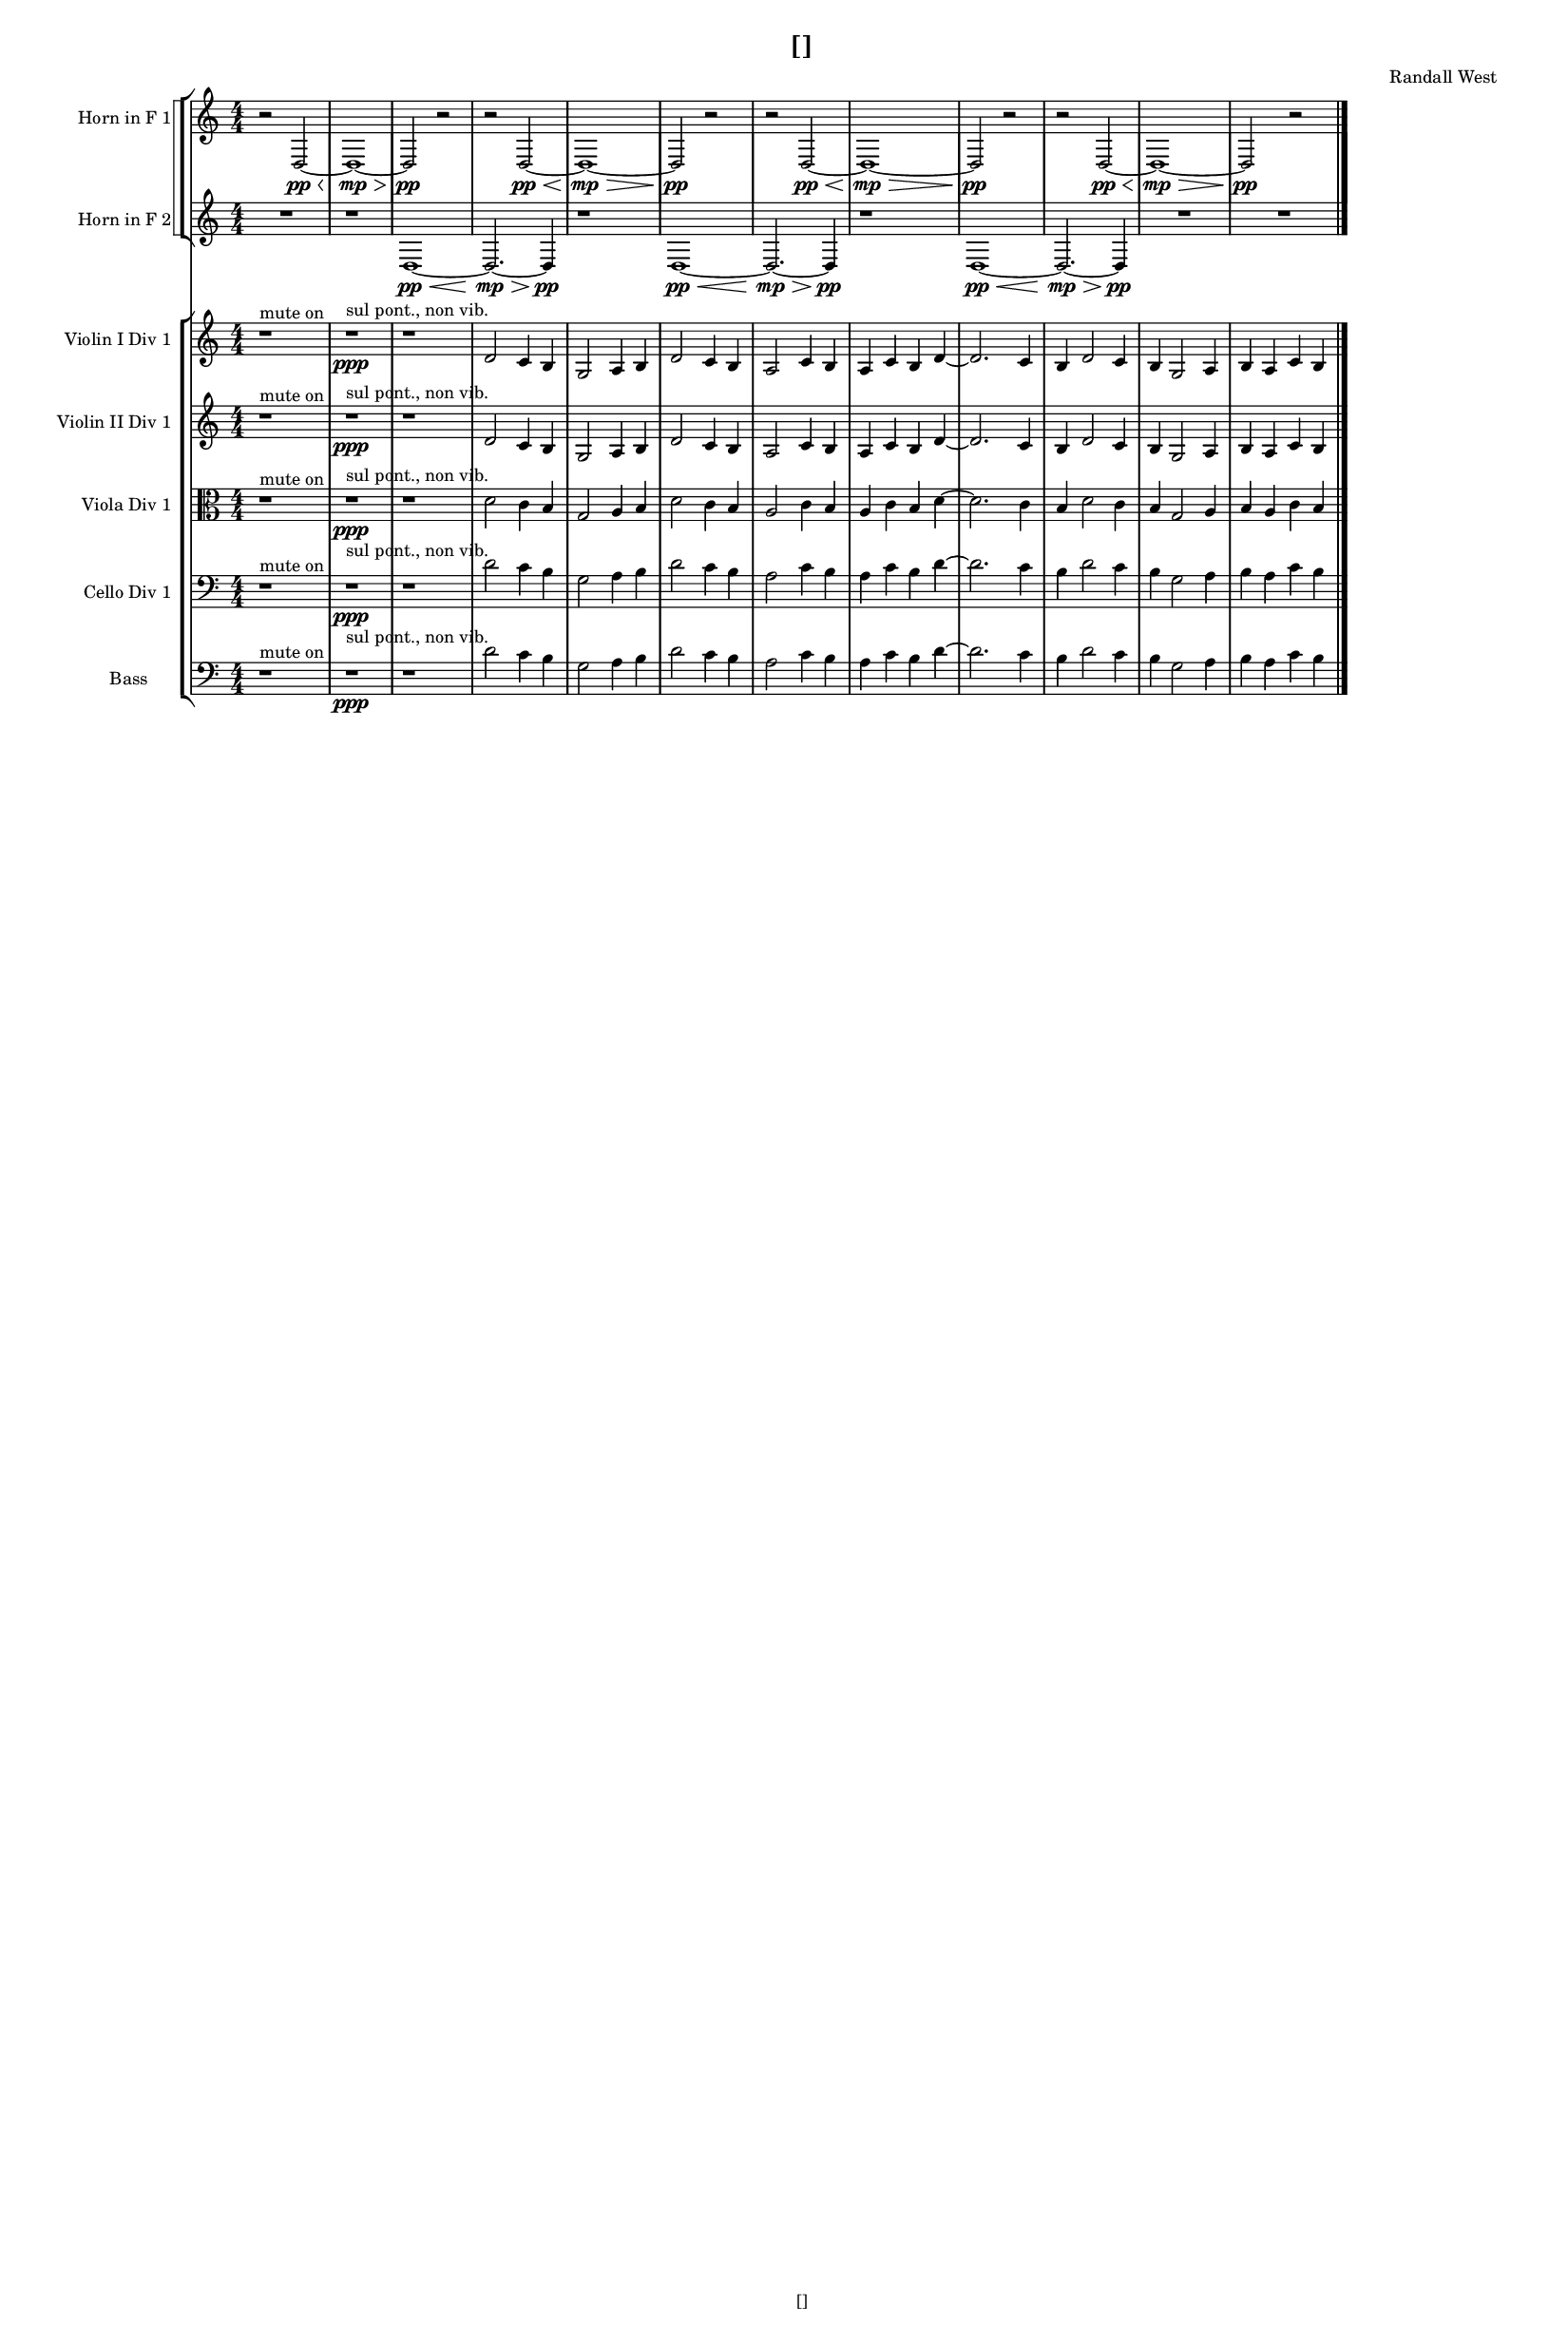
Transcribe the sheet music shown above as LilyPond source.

% 2016-09-03 12:16

\version "2.18.2"
\language "english"

#(set-global-staff-size 16)

\header {
    composer = \markup { "Randall West" }
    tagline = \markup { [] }
    title = \markup { [] }
}

\layout {
    \context {
        \Staff \RemoveEmptyStaves
        \override VerticalAxisGroup.remove-first = ##t
    }
    \context {
        \RhythmicStaff \RemoveEmptyStaves
        \override VerticalAxisGroup.remove-first = ##t
    }
    \context {
        \Staff \RemoveEmptyStaves
        \override VerticalAxisGroup.remove-first = ##t
    }
    \context {
        \RhythmicStaff \RemoveEmptyStaves
        \override VerticalAxisGroup.remove-first = ##t
    }
}

\paper {
    bottom-margin = 0.5\in
    left-margin = 0.75\in
    paper-height = 17\in
    paper-width = 11\in
    right-margin = 0.5\in
    system-separator-markup = \slashSeparator
    system-system-spacing = #'((basic-distance . 0) (minimum-distance . 0) (padding . 20) (stretchability . 0))
    top-margin = 0.5\in
}

\score {
    \new Score <<
        \new StaffGroup <<
            \new StaffGroup \with {
                systemStartDelimiter = #'SystemStartSquare
            } <<
                \new Staff {
                    \set Staff.instrumentName = \markup { "Flute 1" }
                    \set Staff.shortInstrumentName = \markup { Fl.1 }
                    {
                        \numericTimeSignature
                        \time 4/4
                        \bar "||"
                        \accidentalStyle modern-cautionary
                        R1 * 12
                    }
                }
                \new Staff {
                    \set Staff.instrumentName = \markup { "Flute 2" }
                    \set Staff.shortInstrumentName = \markup { Fl.2 }
                    {
                        \numericTimeSignature
                        \time 4/4
                        \bar "||"
                        \accidentalStyle modern-cautionary
                        R1 * 12
                    }
                }
                \new Staff {
                    \set Staff.instrumentName = \markup { "Flute 3" }
                    \set Staff.shortInstrumentName = \markup { Fl.3 }
                    {
                        \numericTimeSignature
                        \time 4/4
                        \bar "||"
                        \accidentalStyle modern-cautionary
                        R1 * 12
                    }
                }
            >>
            \new StaffGroup \with {
                systemStartDelimiter = #'SystemStartSquare
            } <<
                \new Staff {
                    \set Staff.instrumentName = \markup { "Oboe 1" }
                    \set Staff.shortInstrumentName = \markup { Ob.1 }
                    {
                        \numericTimeSignature
                        \time 4/4
                        \bar "||"
                        \accidentalStyle modern-cautionary
                        R1 * 12
                    }
                }
                \new Staff {
                    \set Staff.instrumentName = \markup { "Oboe 2" }
                    \set Staff.shortInstrumentName = \markup { Ob.2 }
                    {
                        \numericTimeSignature
                        \time 4/4
                        \bar "||"
                        \accidentalStyle modern-cautionary
                        R1 * 12
                    }
                }
            >>
            \new StaffGroup \with {
                systemStartDelimiter = #'SystemStartSquare
            } <<
                \new Staff {
                    \set Staff.instrumentName = \markup { "Clarinet 1" }
                    \set Staff.shortInstrumentName = \markup { Cl.1 }
                    {
                        \numericTimeSignature
                        \time 4/4
                        \bar "||"
                        \accidentalStyle modern-cautionary
                        R1 * 12
                    }
                }
                \new Staff {
                    \set Staff.instrumentName = \markup { "Clarinet 2" }
                    \set Staff.shortInstrumentName = \markup { Cl.2 }
                    {
                        \numericTimeSignature
                        \time 4/4
                        \bar "||"
                        \accidentalStyle modern-cautionary
                        R1 * 12
                    }
                }
            >>
            \new StaffGroup \with {
                systemStartDelimiter = #'SystemStartSquare
            } <<
                \new Staff {
                    \clef "bass"
                    \set Staff.instrumentName = \markup { "Bassoon 1" }
                    \set Staff.shortInstrumentName = \markup { Bsn.1 }
                    {
                        \numericTimeSignature
                        \time 4/4
                        \bar "||"
                        \accidentalStyle modern-cautionary
                        R1 * 12
                    }
                }
                \new Staff {
                    \clef "bass"
                    \set Staff.instrumentName = \markup { "Bassoon 2" }
                    \set Staff.shortInstrumentName = \markup { Bsn.2 }
                    {
                        \numericTimeSignature
                        \time 4/4
                        \bar "||"
                        \accidentalStyle modern-cautionary
                        R1 * 12
                    }
                }
            >>
        >>
        \new StaffGroup <<
            \new StaffGroup \with {
                systemStartDelimiter = #'SystemStartSquare
            } <<
                \new Staff {
                    \set Staff.instrumentName = \markup { "Horn in F 1" }
                    \set Staff.shortInstrumentName = \markup { Hn.1 }
                    {
                        {
                            \numericTimeSignature
                            \time 4/4
                            \bar "||"
                            \accidentalStyle modern-cautionary
                            r2
                            d2 \pp ~ \<
                            d1 \mp ~ \>
                            d2 \pp
                            r2
                        }
                        {
                            r2
                            d2 \pp ~ \<
                            d1 \mp ~ \>
                            d2 \pp
                            r2
                        }
                        {
                            r2
                            d2 \pp ~ \<
                            d1 \mp ~ \>
                            d2 \pp
                            r2
                        }
                        {
                            r2
                            d2 \pp ~ \<
                            d1 \mp ~ \>
                            d2 \pp
                            r2
                        }
                    }
                }
                \new Staff {
                    \set Staff.instrumentName = \markup { "Horn in F 2" }
                    \set Staff.shortInstrumentName = \markup { Hn.2 }
                    {
                        {
                            {
                                \numericTimeSignature
                                \time 4/4
                                \bar "||"
                                \accidentalStyle modern-cautionary
                                R1
                            }
                            {
                                {
                                    r1
                                    d1 \pp ~ \<
                                    d2. \mp ~ \>
                                    d4 \pp
                                }
                                {
                                    r1
                                    d1 \pp ~ \<
                                    d2. \mp ~ \>
                                    d4 \pp
                                }
                                {
                                    r1
                                    d1 \pp ~ \<
                                    d2. \mp ~ \>
                                    d4 \pp
                                }
                            }
                        }
                        {
                            R1 * 2
                        }
                    }
                }
            >>
            \new StaffGroup \with {
                systemStartDelimiter = #'SystemStartSquare
            } <<
                \new Staff {
                    \set Staff.instrumentName = \markup { "Trumpet in C 1" }
                    \set Staff.shortInstrumentName = \markup { Tpt.1 }
                    {
                        \numericTimeSignature
                        \time 4/4
                        \bar "||"
                        \accidentalStyle modern-cautionary
                        R1 * 12
                    }
                }
                \new Staff {
                    \set Staff.instrumentName = \markup { "Trumpet in C 2" }
                    \set Staff.shortInstrumentName = \markup { Tpt.2 }
                    {
                        \numericTimeSignature
                        \time 4/4
                        \bar "||"
                        \accidentalStyle modern-cautionary
                        R1 * 12
                    }
                }
            >>
            \new StaffGroup \with {
                systemStartDelimiter = #'SystemStartSquare
            } <<
                \new Staff {
                    \clef "bass"
                    \set Staff.instrumentName = \markup { "Tenor Trombone 1" }
                    \set Staff.shortInstrumentName = \markup { Tbn.1 }
                    {
                        \numericTimeSignature
                        \time 4/4
                        \bar "||"
                        \accidentalStyle modern-cautionary
                        R1 * 12
                    }
                }
                \new Staff {
                    \clef "bass"
                    \set Staff.instrumentName = \markup { "Tenor Trombone 2" }
                    \set Staff.shortInstrumentName = \markup { Tbn.2 }
                    {
                        \numericTimeSignature
                        \time 4/4
                        \bar "||"
                        \accidentalStyle modern-cautionary
                        R1 * 12
                    }
                }
            >>
            \new Staff {
                \clef "bass"
                \set Staff.instrumentName = \markup { Tuba }
                \set Staff.shortInstrumentName = \markup { Tba }
                {
                    \numericTimeSignature
                    \time 4/4
                    \bar "||"
                    \accidentalStyle modern-cautionary
                    R1 * 12
                }
            }
        >>
        \new StaffGroup <<
            \new RhythmicStaff {
                \clef "percussion"
                \set Staff.instrumentName = \markup { "Percussion 1" }
                \set Staff.shortInstrumentName = \markup { Perc.1 }
                {
                    \numericTimeSignature
                    \time 4/4
                    \bar "||"
                    \accidentalStyle modern-cautionary
                    R1 * 12
                }
            }
            \new RhythmicStaff {
                \clef "percussion"
                \set Staff.instrumentName = \markup { "Percussion 2" }
                \set Staff.shortInstrumentName = \markup { Perc.2 }
                {
                    \numericTimeSignature
                    \time 4/4
                    \bar "||"
                    \accidentalStyle modern-cautionary
                    R1 * 12
                }
            }
        >>
        \new StaffGroup <<
            \new StaffGroup \with {
                systemStartDelimiter = #'SystemStartSquare
            } <<
                \new Staff {
                    \set Staff.instrumentName = \markup { "Violin I Div 1" }
                    \set Staff.shortInstrumentName = \markup { Vln.I.1 }
                    {
                        \numericTimeSignature
                        \time 4/4
                        \bar "||"
                        \accidentalStyle modern-cautionary
                        r1 ^ \markup { "mute on" }
                        r1 \ppp ^ \markup { "sul pont., non vib." }
                        r1
                        d'2
                        c'4
                        b4
                        g2
                        a4
                        b4
                        d'2
                        c'4
                        b4
                        a2
                        c'4
                        b4
                        a4
                        c'4
                        b4
                        d'4 ~
                        d'2.
                        c'4
                        b4
                        d'2
                        c'4
                        b4
                        g2
                        a4
                        b4
                        a4
                        c'4
                        b4
                    }
                }
                \new Staff {
                    \set Staff.instrumentName = \markup { "Violin I Div 2" }
                    \set Staff.shortInstrumentName = \markup { Vln.I.2 }
                    {
                        \numericTimeSignature
                        \time 4/4
                        \bar "||"
                        \accidentalStyle modern-cautionary
                        R1 * 12
                    }
                }
            >>
            \new StaffGroup \with {
                systemStartDelimiter = #'SystemStartSquare
            } <<
                \new Staff {
                    \set Staff.instrumentName = \markup { "Violin II Div 1" }
                    \set Staff.shortInstrumentName = \markup { Vln.II.1 }
                    {
                        \numericTimeSignature
                        \time 4/4
                        \bar "||"
                        \accidentalStyle modern-cautionary
                        r1 ^ \markup { "mute on" }
                        r1 \ppp ^ \markup { "sul pont., non vib." }
                        r1
                        d'2
                        c'4
                        b4
                        g2
                        a4
                        b4
                        d'2
                        c'4
                        b4
                        a2
                        c'4
                        b4
                        a4
                        c'4
                        b4
                        d'4 ~
                        d'2.
                        c'4
                        b4
                        d'2
                        c'4
                        b4
                        g2
                        a4
                        b4
                        a4
                        c'4
                        b4
                    }
                }
                \new Staff {
                    \set Staff.instrumentName = \markup { "Violin II Div 2" }
                    \set Staff.shortInstrumentName = \markup { Vln.II.2 }
                    {
                        \numericTimeSignature
                        \time 4/4
                        \bar "||"
                        \accidentalStyle modern-cautionary
                        R1 * 12
                    }
                }
            >>
            \new StaffGroup \with {
                systemStartDelimiter = #'SystemStartSquare
            } <<
                \new Staff {
                    \clef "alto"
                    \set Staff.instrumentName = \markup { "Viola Div 1" }
                    \set Staff.shortInstrumentName = \markup { Vla.1 }
                    {
                        \numericTimeSignature
                        \time 4/4
                        \bar "||"
                        \accidentalStyle modern-cautionary
                        r1 ^ \markup { "mute on" }
                        r1 \ppp ^ \markup { "sul pont., non vib." }
                        r1
                        d'2
                        c'4
                        b4
                        g2
                        a4
                        b4
                        d'2
                        c'4
                        b4
                        a2
                        c'4
                        b4
                        a4
                        c'4
                        b4
                        d'4 ~
                        d'2.
                        c'4
                        b4
                        d'2
                        c'4
                        b4
                        g2
                        a4
                        b4
                        a4
                        c'4
                        b4
                    }
                }
                \new Staff {
                    \clef "alto"
                    \set Staff.instrumentName = \markup { "Viola Div 2" }
                    \set Staff.shortInstrumentName = \markup { Vla.2 }
                    {
                        \numericTimeSignature
                        \time 4/4
                        \bar "||"
                        \accidentalStyle modern-cautionary
                        R1 * 12
                    }
                }
            >>
            \new StaffGroup \with {
                systemStartDelimiter = #'SystemStartSquare
            } <<
                \new Staff {
                    \clef "bass"
                    \set Staff.instrumentName = \markup { "Cello Div 1" }
                    \set Staff.shortInstrumentName = \markup { Vc.1 }
                    {
                        \numericTimeSignature
                        \time 4/4
                        \bar "||"
                        \accidentalStyle modern-cautionary
                        r1 ^ \markup { "mute on" }
                        r1 \ppp ^ \markup { "sul pont., non vib." }
                        r1
                        d'2
                        c'4
                        b4
                        g2
                        a4
                        b4
                        d'2
                        c'4
                        b4
                        a2
                        c'4
                        b4
                        a4
                        c'4
                        b4
                        d'4 ~
                        d'2.
                        c'4
                        b4
                        d'2
                        c'4
                        b4
                        g2
                        a4
                        b4
                        a4
                        c'4
                        b4
                    }
                }
                \new Staff {
                    \clef "bass"
                    \set Staff.instrumentName = \markup { "Cello Div 2" }
                    \set Staff.shortInstrumentName = \markup { Vc.2 }
                    {
                        \numericTimeSignature
                        \time 4/4
                        \bar "||"
                        \accidentalStyle modern-cautionary
                        R1 * 12
                    }
                }
            >>
            \new Staff {
                \clef "bass"
                \set Staff.instrumentName = \markup { Bass }
                \set Staff.shortInstrumentName = \markup { Cb }
                {
                    \numericTimeSignature
                    \time 4/4
                    \bar "||"
                    \accidentalStyle modern-cautionary
                    r1 ^ \markup { "mute on" }
                    r1 \ppp ^ \markup { "sul pont., non vib." }
                    r1
                    d'2
                    c'4
                    b4
                    g2
                    a4
                    b4
                    d'2
                    c'4
                    b4
                    a2
                    c'4
                    b4
                    a4
                    c'4
                    b4
                    d'4 ~
                    d'2.
                    c'4
                    b4
                    d'2
                    c'4
                    b4
                    g2
                    a4
                    b4
                    a4
                    c'4
                    b4
                    \bar "|."
                }
            }
        >>
    >>
}